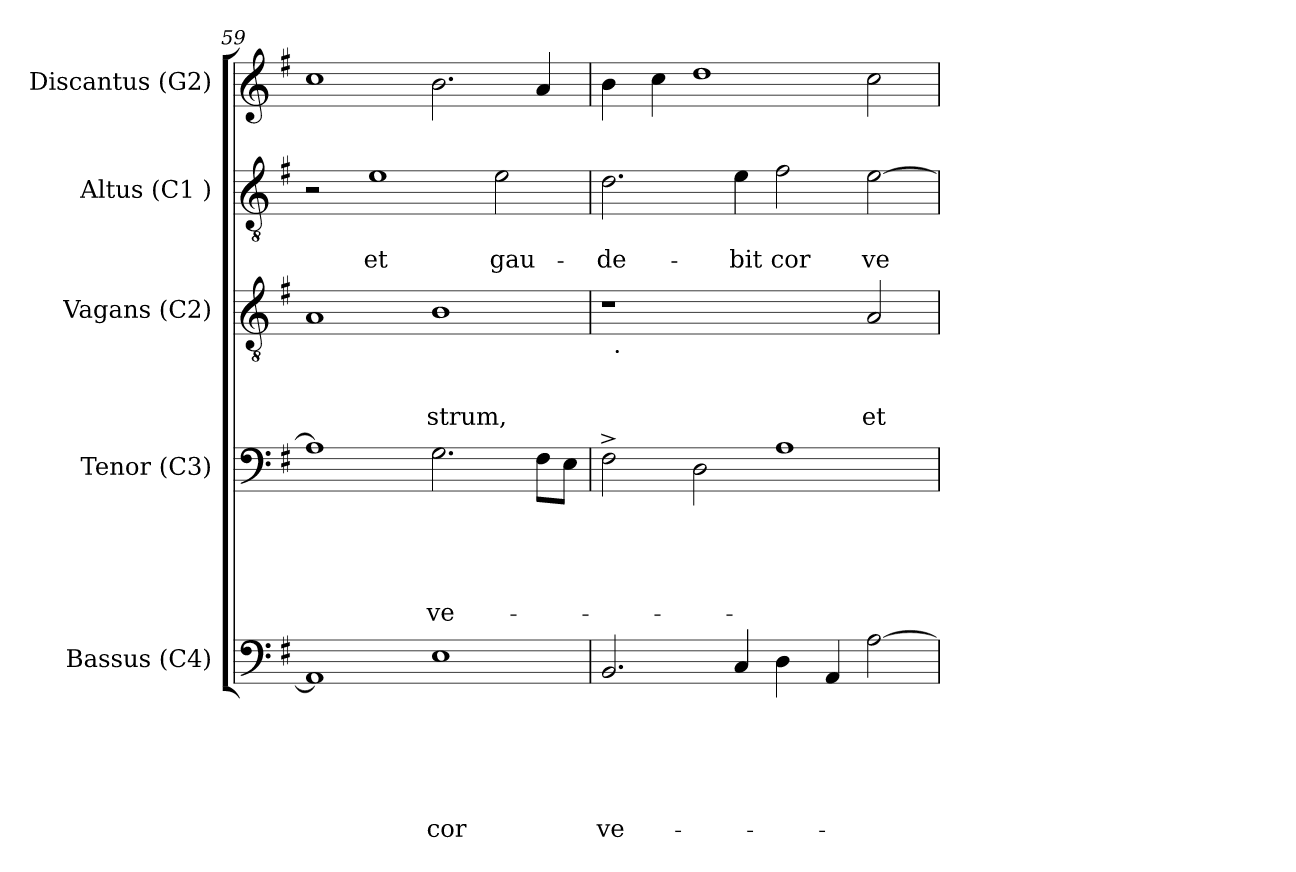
**kern	**text	**text	**text	**text	**text	**text	**kern	**text	**text	**text	**text	**text	**kern	**text	**text	**text	**kern	**text	**text	**kern
*part5	*part5	*part5	*part5	*part5	*part5	*part5	*part4	*part4	*part4	*part4	*part4	*part4	*part3	*part3	*part3	*part3	*part2	*part2	*part2	*part1
*staff5	*staff5	*staff5	*staff5	*staff5	*staff5	*staff5	*staff4	*staff4	*staff4	*staff4	*staff4	*staff4	*staff3	*staff3	*staff3	*staff3	*staff2	*staff2	*staff2	*staff1
*I"Bassus (C4)	*	*	*	*	*	*	*I"Tenor (C3)	*	*	*	*	*	*I"Vagans (C2)	*	*	*	*I"Altus (C1 )	*	*	*I"Discantus (G2)
*I'B.	*	*	*	*	*	*	*I'T.	*	*	*	*	*	*I'V.	*	*	*	*I'A.	*	*	*I'D.
*clefF4	*	*	*	*	*	*	*clefF4	*	*	*	*	*	*clefGv2	*	*	*	*clefGv2	*	*	*clefG2
*k[f#]	*	*	*	*	*	*	*k[f#]	*	*	*	*	*	*k[f#]	*	*	*	*k[f#]	*	*	*k[f#]
*G:	*	*	*	*	*	*	*G:	*	*	*	*	*	*G:	*	*	*	*G:	*	*	*G:
=59	=59	=59	=59	=59	=59	=59	=59	=59	=59	=59	=59	=59	=59	=59	=59	=59	=59	=59	=59	=59
1AA]	.	.	.	.	.	.	1A]	.	.	.	.	.	1A	.	.	.	2r	.	.	1cc
!	!	!	!	!	!	!	!	!	!	!	!	!	!	!	!	!	!	!	!LO:LY:b	!
.	.	.	.	.	.	.	.	.	.	.	.	.	.	.	.	.	1e	.	et	.
!	!	!	!	!	!	!LO:LY:b	!	!	!	!	!	!LO:LY:b	!	!	!	!LO:LY:b	!	!	!	!
1E	.	.	.	.	.	cor	2.G\	.	.	.	.	ve-	1B	.	.	-strum,	.	.	.	2.b\
!	!	!	!	!	!	!	!	!	!	!	!	!	!	!	!	!	!	!	!LO:LY:b	!
.	.	.	.	.	.	.	.	.	.	.	.	.	.	.	.	.	2e\	.	gau-	.
.	.	.	.	.	.	.	8F#\L	.	.	.	.	.	.	.	.	.	.	.	.	4a/
.	.	.	.	.	.	.	8E\J	.	.	.	.	.	.	.	.	.	.	.	.	.
=60	=60	=60	=60	=60	=60	=60	=60	=60	=60	=60	=60	=60	=60	=60	=60	=60	=60	=60	=60	=60
!	!	!	!	!	!	!LO:LY:b	!	!	!	!	!	!	!	!	!	!	!	!	!LO:LY:b	!
*	*	*	*	*	*	*	*	*	*	*	*	*	*^	*	*	*	*	*	*	*
2.BB/	.	.	.	.	.	ve-	2F#^>\	.	.	.	.	.	1r	32ryy	.	.	.	2.d\	.	-de-	4b\
!	!	!	!	!	!	!	!	!	!	!	!	!	!	!LO:TX:b:t=.	!	!	!	!	!	!	!
.	.	.	.	.	.	.	.	.	.	.	.	.	.	1ryy	.	.	.	.	.	.	.
.	.	.	.	.	.	.	.	.	.	.	.	.	.	.	.	.	.	.	.	.	4cc\
.	.	.	.	.	.	.	2D\	.	.	.	.	.	.	.	.	.	.	.	.	.	1dd
!	!	!	!	!	!	!	!	!	!	!	!	!	!	!	!	!	!	!	!	!LO:LY:b	!
4C/	.	.	.	.	.	.	.	.	.	.	.	.	.	.	.	.	.	4e\	.	-bit	.
!	!	!	!	!	!	!	!	!	!	!	!	!	!	!	!	!	!	!	!	!LO:LY:b	!
4D\	.	.	.	.	.	.	1A	.	.	.	.	.	2ryy	.	.	.	.	2f#\	.	cor	.
.	.	.	.	.	.	.	.	.	.	.	.	.	.	2ryy	.	.	.	.	.	.	.
4AA/	.	.	.	.	.	.	.	.	.	.	.	.	.	.	.	.	.	.	.	.	.
!	!	!	!	!	!	!	!	!	!	!	!	!	!	!	!	!	!LO:LY:b	!	!	!LO:LY:b	!
[<2A\	.	.	.	.	.	.	.	.	.	.	.	.	2A/	.	.	.	et	[<2e\	.	ve-	2cc\
.	.	.	.	.	.	.	.	.	.	.	.	.	.	4...ryy	.	.	.	.	.	.	.
*	*	*	*	*	*	*	*	*	*	*	*	*	*v	*v	*	*	*	*	*	*	*
=	=	=	=	=	=	=	=	=	=	=	=	=	=	=	=	=	=	=	=	=
*-	*-	*-	*-	*-	*-	*-	*-	*-	*-	*-	*-	*-	*-	*-	*-	*-	*-	*-	*-	*-
